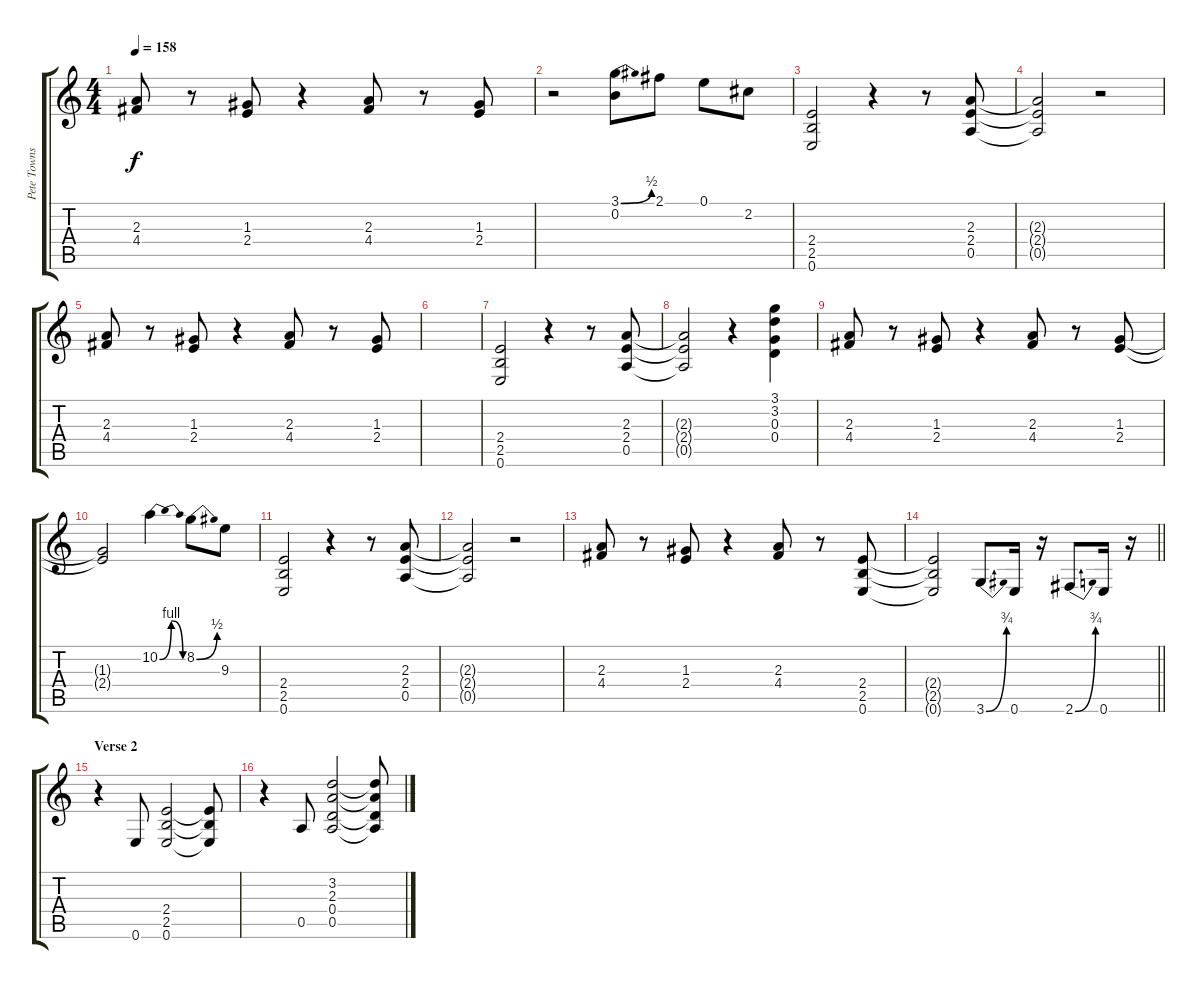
\track ("Pete Townshend" "Pete Towns") {instrument overdrivenguitar}
\staff {score tabs}
\tuning (E4 B3 G3 D3 A2 E2) {hide}
\ts (4 4)
\tempo 158
\clef g2
\ks c
(2.3 4.4).8{dy f} r.8 (1.3 2.4).8 r.4 (2.3 4.4).8 r.8 (1.3 2.4).8 |
r.2 (3.1{be (bend 0 0 60 2)} 0.2).8 2.1.8 0.1.8 2.2.8 |
(2.4 2.5 0.6).2 r.4 r.8 (2.3 2.4 0.5).8 |
(2.3{t} 2.4{t} 0.5{t}).2 r.2 |
(2.3 4.4).8 r.8 (1.3 2.4).8 r.4 (2.3 4.4).8 r.8 (1.3 2.4).8 |
|
(2.4 2.5 0.6).2 r.4 r.8 (2.3 2.4 0.5).8 |
(2.3{t} 2.4{t} 0.5{t}).2 r.4 (3.1 3.2 0.3 0.4).4 |
(2.3 4.4).8 r.8 (1.3 2.4).8 r.4 (2.3 4.4).8 r.8 (1.3 2.4).8 |
(1.3{t} 2.4{t}).2 10.2{be (bendrelease 0 0 20 4 35 4 60 0)}.4 8.2{be (bend 0 0 60 2)}.8 9.3.8 |
(2.4 2.5 0.6).2 r.4 r.8 (2.3 2.4 0.5).8 |
(2.3{t} 2.4{t} 0.5{t}).2 r.2 |
(2.3 4.4).8 r.8 (1.3 2.4).8 r.4 (2.3 4.4).8 r.8 (2.4 2.5 0.6).8 |
\barLineRight lightlight
(2.4{t} 2.5{t} 0.6{t}).2 3.6{be (bend 0 0 60 3)}.8 0.6.16 r.16 2.6{be (bend 0 0 60 3)}.8 0.6.16 r.16 |
\section ("" "Verse 2")
r.4 0.6.8 (2.4 2.5 0.6).2 (2.4{t} 2.5{t} 0.6{t}).8 |
r.4 0.5.8 (3.2 2.3 0.4 0.5).2 (3.2{t} 2.3{t} 0.4{t} 0.5{t}).8
